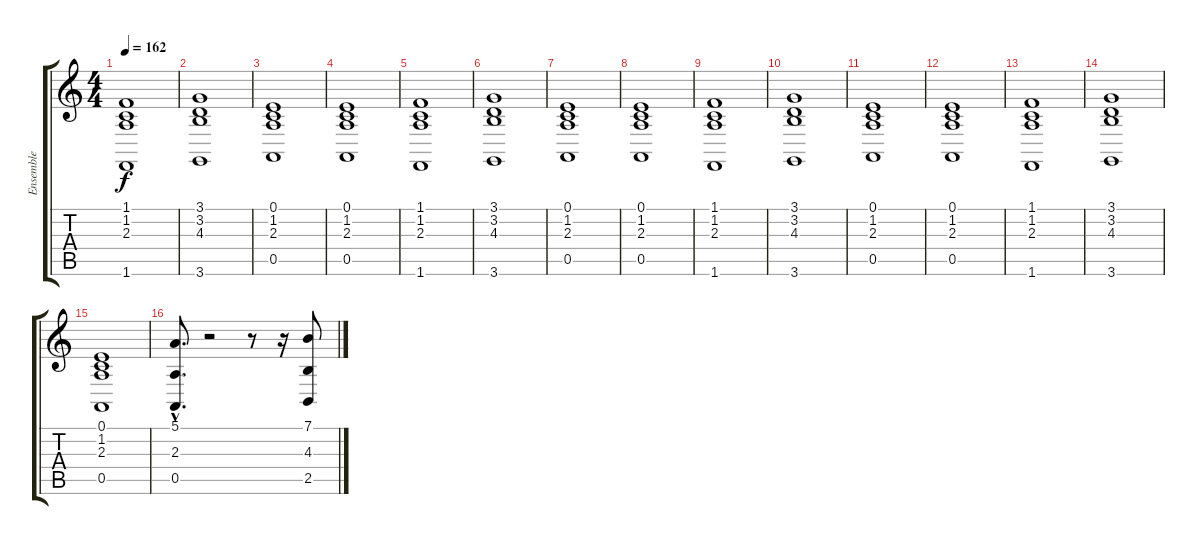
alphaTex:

\track ("Ensemble" "Ensemble") {instrument stringensemble1}
\staff {score tabs}
\tuning (E4 B3 G3 D3 A2 E2) {hide}
\ts (4 4)
\tempo 162
\clef g2
\ks c
(1.1 1.2 2.3 1.6).1{dy f} |
(3.1 3.2 4.3 3.6).1 |
(0.1 1.2 2.3 0.5).1 |
(0.1 1.2 2.3 0.5).1 |
(1.1 1.2 2.3 1.6).1 |
(3.1 3.2 4.3 3.6).1 |
(0.1 1.2 2.3 0.5).1 |
(0.1 1.2 2.3 0.5).1 |
(1.1 1.2 2.3 1.6).1 |
(3.1 3.2 4.3 3.6).1 |
(0.1 1.2 2.3 0.5).1 |
(0.1 1.2 2.3 0.5).1 |
(1.1 1.2 2.3 1.6).1 |
(3.1 3.2 4.3 3.6).1 |
(0.1 1.2 2.3 0.5).1 |
\section ("" "")
(5.1{hac} 2.3{hac} 0.5{hac}).8{d} r.2 r.8 r.16 (7.1 4.3 2.5).8
